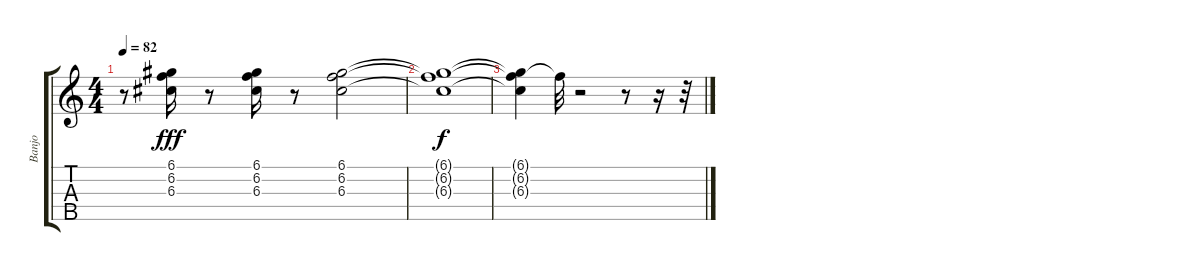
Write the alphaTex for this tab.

\track ("Banjo     " "Banjo     ") {instrument banjo}
\staff {score tabs}
\tuning (D4 B3 G3 D3 G4) {hide}
\displaytranspose 12
\ts (4 4)
\tempo 82
\clef g2
\ks c
r.8{dy mf} (6.1 6.2 6.3).16{dy fff} r.8 (6.1 6.2 6.3).16 r.8 (6.1 6.2 6.3).2 |
(6.1{t} 6.2{t} 6.3{t}).1{dy f} |
(6.1{t} 6.2{t} 6.3{t}).4 6.2{t}.32 r.2 r.8 r.16 r.32
